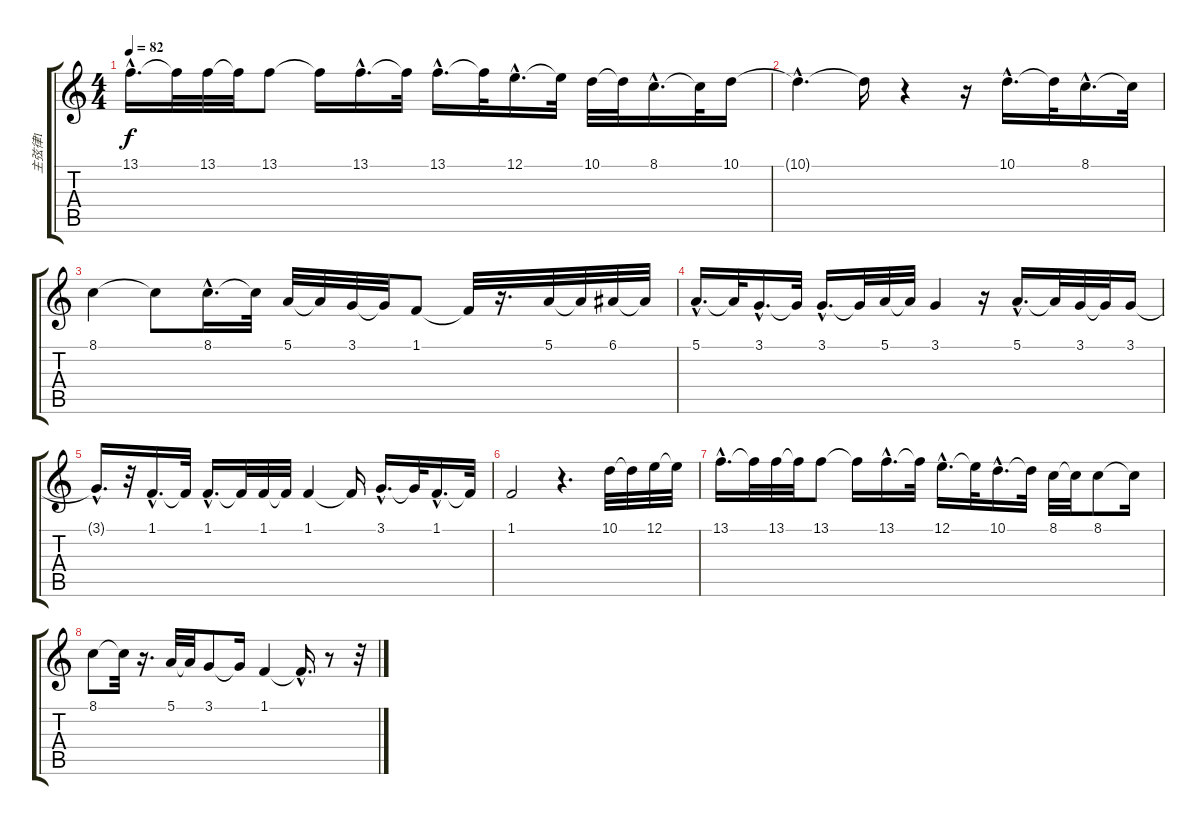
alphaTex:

\track ("主弦律1" "主弦律1") {instrument acousticgrandpiano}
\staff {score tabs}
\tuning (E4 B3 G3 D3 A2 E2) {hide}
\ts (4 4)
\tempo 82
\clef g2
\ks c
13.1{hac}.16{d dy f} 13.1{t}.32 13.1.32 13.1{t}.32 13.1.8 13.1{t}.16 13.1{hac}.16{d} 13.1{t}.32 13.1{hac}.16{d} 13.1{t}.32 12.1{hac}.16{d} 12.1{t}.32 10.1.32 10.1{t}.32 8.1{hac}.16{d} 8.1{t}.32 10.1.16 |
10.1{hac t}.4{d} 10.1{t}.16 r.4 r.16 10.1{hac}.16{d} 10.1{t}.32 8.1{hac}.16{d} 8.1{t}.32 |
8.1.4 8.1{t}.8 8.1{hac}.16{d} 8.1{t}.32 5.1.32 5.1{t}.32 3.1.32 3.1{t}.32 1.1.8 1.1{t}.32 r.16{d} 5.1.32 5.1{t}.32 6.1.32 6.1{t}.32 |
5.1{hac}.16{d} 5.1{t}.32 3.1{hac}.16{d} 3.1{t}.32 3.1{hac}.16{d} 3.1{t}.32 5.1.32 5.1{t}.32 3.1.4 r.16 5.1{hac}.16{d} 5.1{t}.32 3.1.32 3.1{t}.32 3.1.16 |
3.1{hac t}.16{d} r.32 1.1{hac}.16{d} 1.1{t}.32 1.1{hac}.16{d} 1.1{t}.32 1.1.32 1.1{t}.32 1.1.4 1.1{t}.16 3.1{hac}.16{d} 3.1{t}.32 1.1{hac}.16{d} 1.1{t}.32 |
1.1.2 r.4{d} 10.1.32 10.1{t}.32 12.1.32 12.1{t}.32 |
13.1{hac}.16{d} 13.1{t}.32 13.1.32 13.1{t}.32 13.1.8 13.1{t}.16 13.1{hac}.16{d} 13.1{t}.32 12.1{hac}.16{d} 12.1{t}.32 10.1{hac}.16{d} 10.1{t}.32 8.1.32 8.1{t}.32 8.1.8 8.1{t}.16 |
8.1.8 8.1{t}.32 r.16{d} 5.1.32 5.1{t}.32 3.1.8 3.1{t}.16 1.1.4 1.1{hac t}.16{d} r.8 r.32
